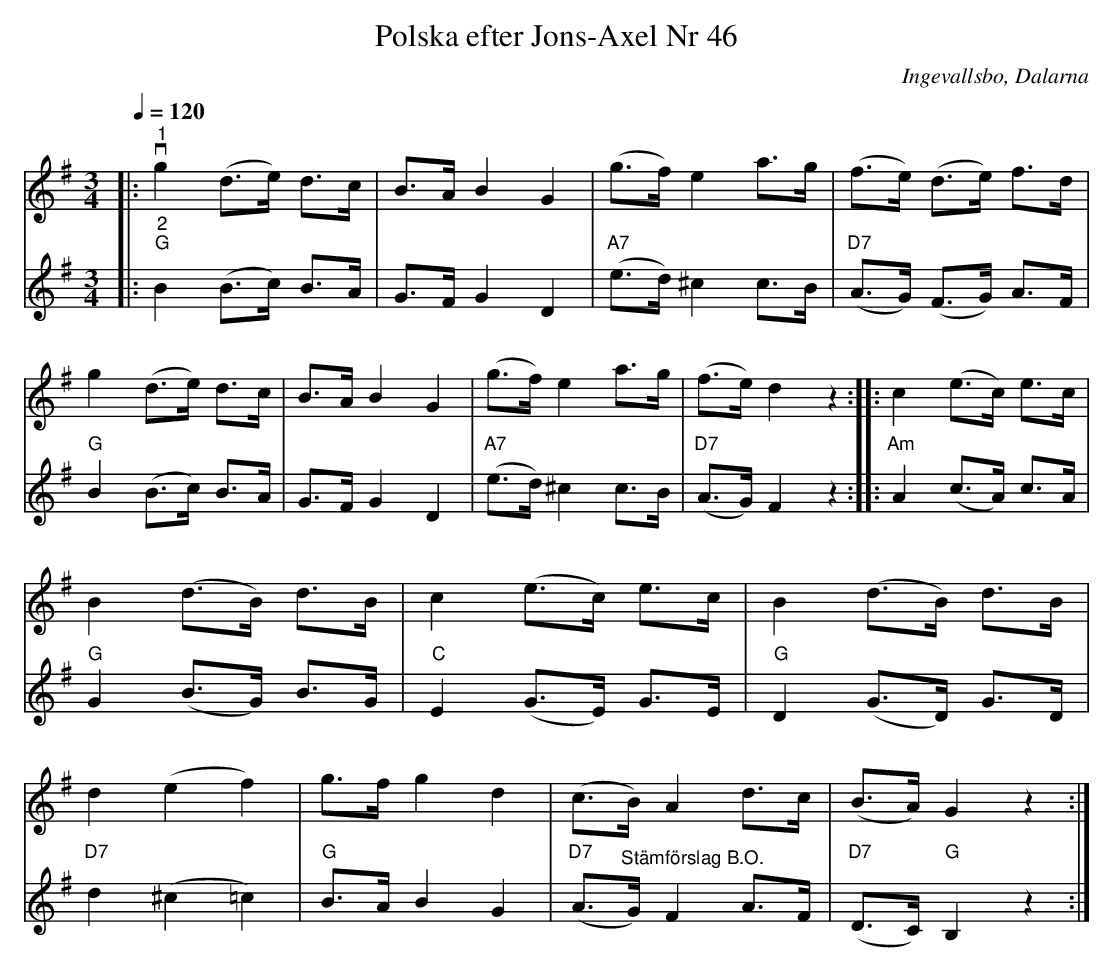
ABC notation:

X:1
T:Polska efter Jons-Axel Nr 46
O:Ingevallsbo, Dalarna
L:1/8
Q:1/4=120
M:3/4
K:G
V:1
|:"^1"v g2 (d>e) d>c | B>A B2 G2 | (g>f) e2 a>g | (f>e) (d>e) f>d |
g2 (d>e) d>c | B>A B2 G2 | (g>f) e2 a>g | (f>e) d2 z2 ::
c2 (e>c) e>c | B2 (d>B) d>B | c2 (e>c) e>c | B2 (d>B) d>B |
d2 (e2 f2) | g>f g2 d2 | (c>B) A2 d>c | (B>A) G2 z2 :|
V:2
|:"^2""G" B2 (B>c) B>A | G>F G2 D2 |"A7" (e>d) ^c2 c>B |"D7" (A>G) (F>G) A>F |
"G" B2 (B>c) B>A | G>F G2 D2 |"A7" (e>d) ^c2 c>B |"D7" (A>G) F2 z2 ::"Am" A2 (c>A) c>A |
"G" G2 (B>G) B>G |"C" E2 (G>E) G>E |"G" D2 (G>D) G>D |"D7" d2 (^c2 =c2) |
"G" B>A B2 G2 | "D7" (A>"^Stämförslag B.O."G) F2 A>F |"D7" (D>C) "G" B,2 z2 :|
